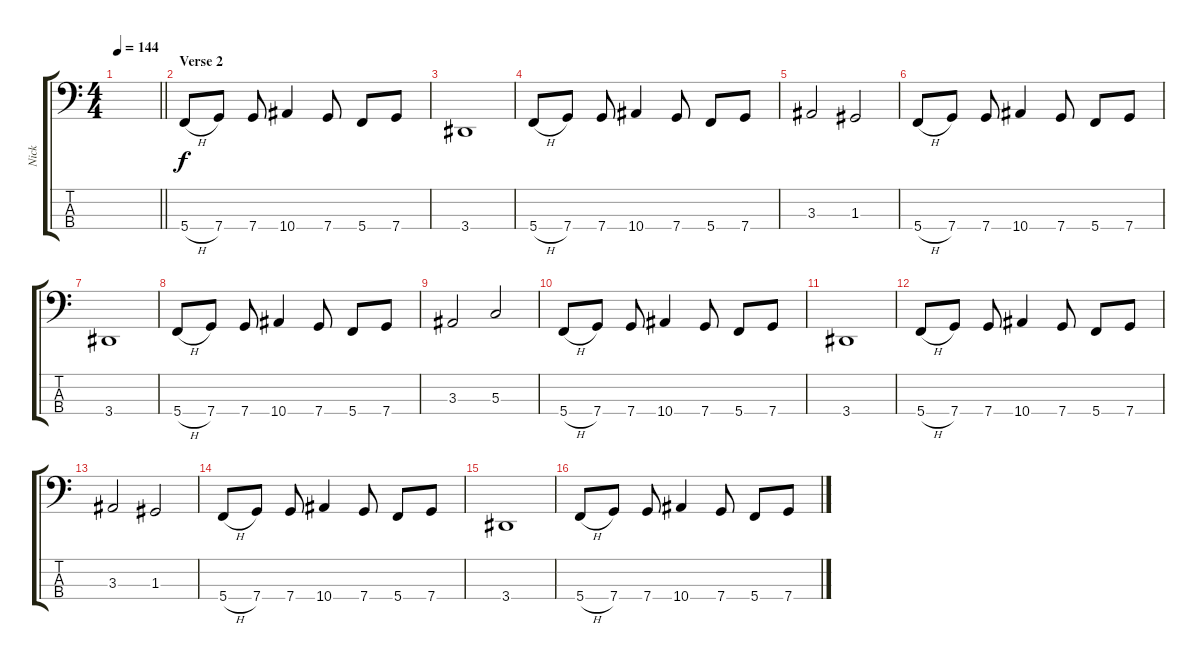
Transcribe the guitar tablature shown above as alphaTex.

\track ("Nick" "Nick") {instrument electricbassfinger}
\staff {score tabs}
\tuning (F2 C2 G1 C1) {hide}
\ts (4 4)
\tempo 144
\clef f4
\barLineRight lightlight
\ks c
|
\section ("" "Verse 2")
5.4{h}.8 7.4.8 7.4.8 10.4.4 7.4.8 5.4.8 7.4.8 |
3.4.1 |
5.4{h}.8 7.4.8 7.4.8 10.4.4 7.4.8 5.4.8 7.4.8 |
3.3.2 1.3.2 |
5.4{h}.8 7.4.8 7.4.8 10.4.4 7.4.8 5.4.8 7.4.8 |
3.4.1 |
5.4{h}.8 7.4.8 7.4.8 10.4.4 7.4.8 5.4.8 7.4.8 |
3.3.2 5.3.2 |
5.4{h}.8 7.4.8 7.4.8 10.4.4 7.4.8 5.4.8 7.4.8 |
3.4.1 |
5.4{h}.8 7.4.8 7.4.8 10.4.4 7.4.8 5.4.8 7.4.8 |
3.3.2 1.3.2 |
5.4{h}.8 7.4.8 7.4.8 10.4.4 7.4.8 5.4.8 7.4.8 |
3.4.1 |
5.4{h}.8 7.4.8 7.4.8 10.4.4 7.4.8 5.4.8 7.4.8
